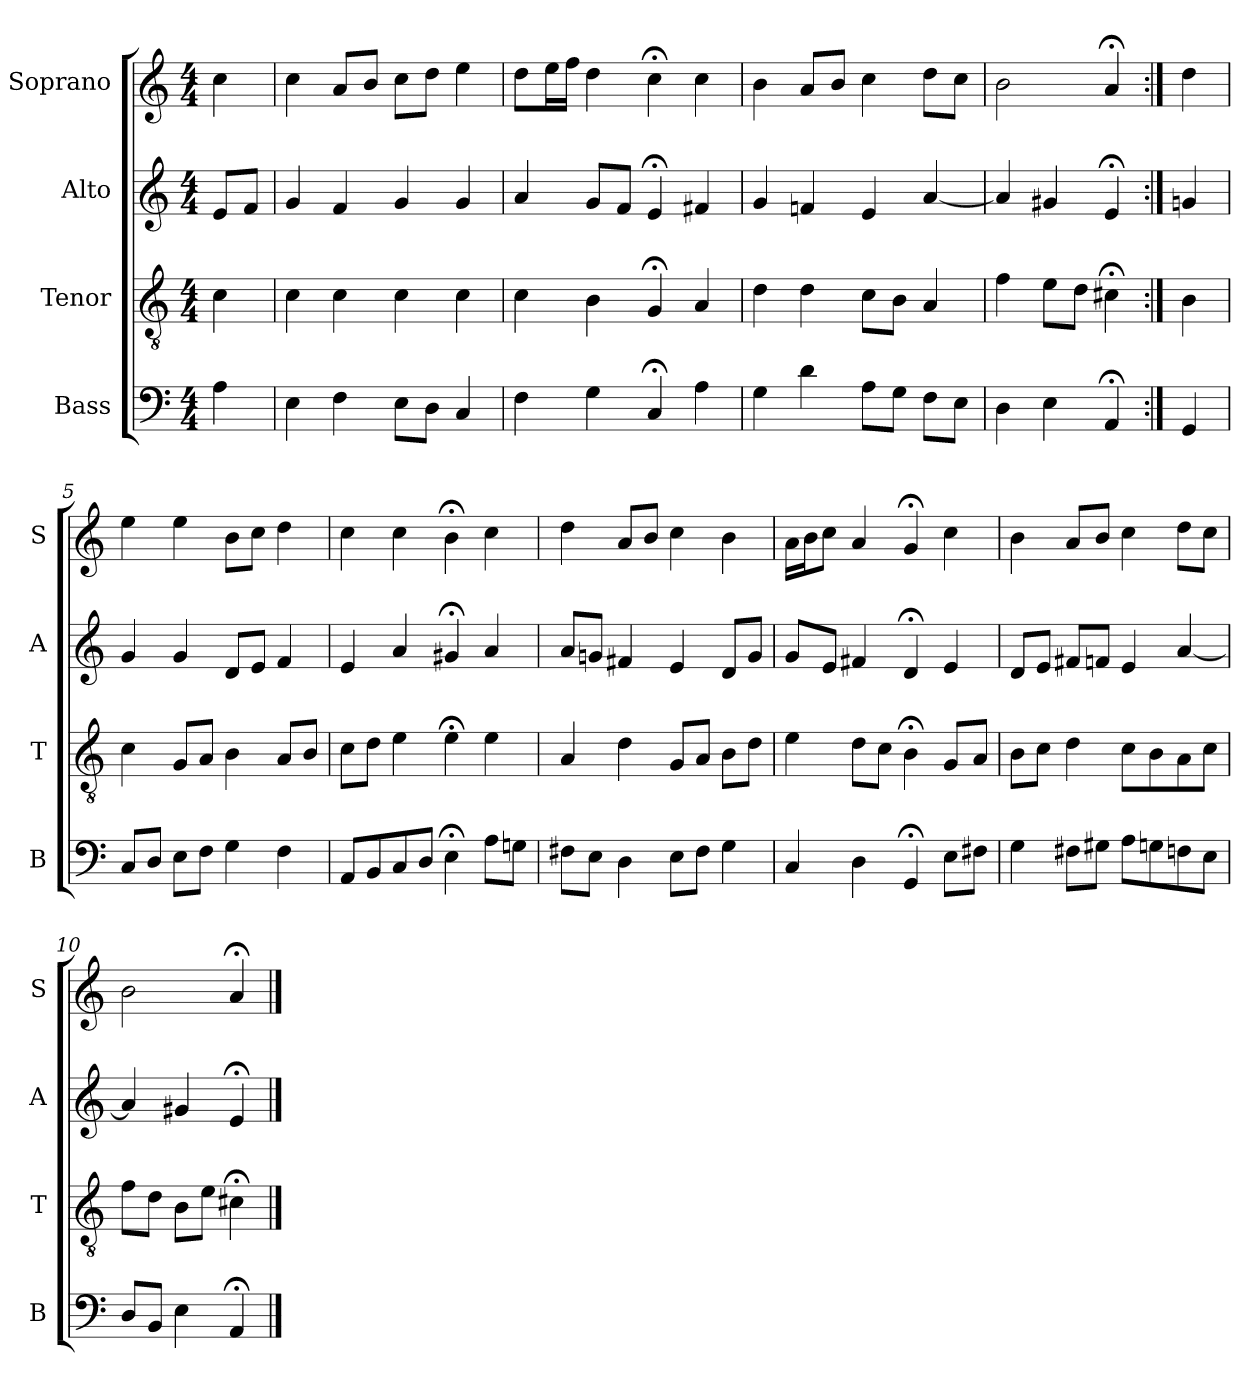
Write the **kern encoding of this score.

**kern	**kern	**kern	**kern
*part4	*part3	*part2	*part1
*staff4	*staff3	*staff2	*staff1
*I"Bass	*I"Tenor	*I"Alto	*I"Soprano
*I'B	*I'T	*I'A	*I'S
*clefF4	*clefGv2	*clefG2	*clefG2
*k[]	*k[]	*k[]	*k[]
*a:	*a:	*a:	*a:
*M4/4	*M4/4	*M4/4	*M4/4
*MM100	*MM100	*MM100	*MM100
=	=	=	=
4A	4c	8eL	4cc
.	.	8fJ	.
=1	=1	=1	=1
4E	4c	4g	4cc
4F	4c	4f	8aL
.	.	.	8bJ
8EL	4c	4g	8ccL
8DJ	.	.	8ddJ
4C	4c	4g	4ee
=2	=2	=2	=2
4F	4c	4a	8ddL
.	.	.	16eeL
.	.	.	16ffJJ
4G	4B	8gL	4dd
.	.	8fJ	.
4C;<	4G;<	4e;<	4cc;<
4A	4A	4f#X	4cc
=3	=3	=3	=3
4G	4d	4g	4b
4d	4d	4fn	8aL
.	.	.	8bJ
8AL	8cL	4e	4cc
8GJ	8BJ	.	.
8FL	4A	[4a	8ddL
8EJ	.	.	8ccJ
=4	=4	=4	=4
4D	4f	4a]	2b
4E	8eL	4g#X	.
.	8dJ	.	.
4AA;<	4c#X;<	4e;<	4a;<
=:|!	=:|!	=:|!	=:|!
4GG	4B	4gn	4dd
=5	=5	=5	=5
8CL	4c	4g	4ee
8DJ	.	.	.
8EL	8GL	4g	4ee
8FJ	8AJ	.	.
4G	4B	8dL	8bL
.	.	8eJ	8ccJ
4F	8AL	4f	4dd
.	8BJ	.	.
=6	=6	=6	=6
8AAL	8cL	4e	4cc
8BB	8dJ	.	.
8C	4e	4a	4cc
8DJ	.	.	.
4E;<	4e;<	4g#X;<	4b;<
8AL	4e	4a	4cc
8GnJ	.	.	.
=7	=7	=7	=7
8F#XL	4A	8aL	4dd
8EJ	.	8gnJ	.
4D	4d	4f#X	8aL
.	.	.	8bJ
8EL	8GL	4e	4cc
8F#J	8AJ	.	.
4G	8BL	8dL	4b
.	8dJ	8gJ	.
=8	=8	=8	=8
4C	4e	8gL	16aLL
.	.	.	16bJ
.	.	8eJ	8ccJ
4D	8dL	4f#X	4a
.	8cJ	.	.
4GG;<	4B;<	4d;<	4g;<
8EL	8GL	4e	4cc
8F#XJ	8AJ	.	.
=9	=9	=9	=9
4G	8BL	8dL	4b
.	8cJ	8eJ	.
8F#XL	4d	8f#XL	8aL
8G#XJ	.	8fnJ	8bJ
8AL	8cL	4e	4cc
8Gn	8B	.	.
8Fn	8A	[4a	8ddL
8EJ	8cJ	.	8ccJ
=10	=10	=10	=10
8DL	8fL	4a]	2b
8BBJ	8dJ	.	.
4E	8BL	4g#X	.
.	8eJ	.	.
4AA;<	4c#X;<	4e;<	4a;<
==	==	==	==
*-	*-	*-	*-
